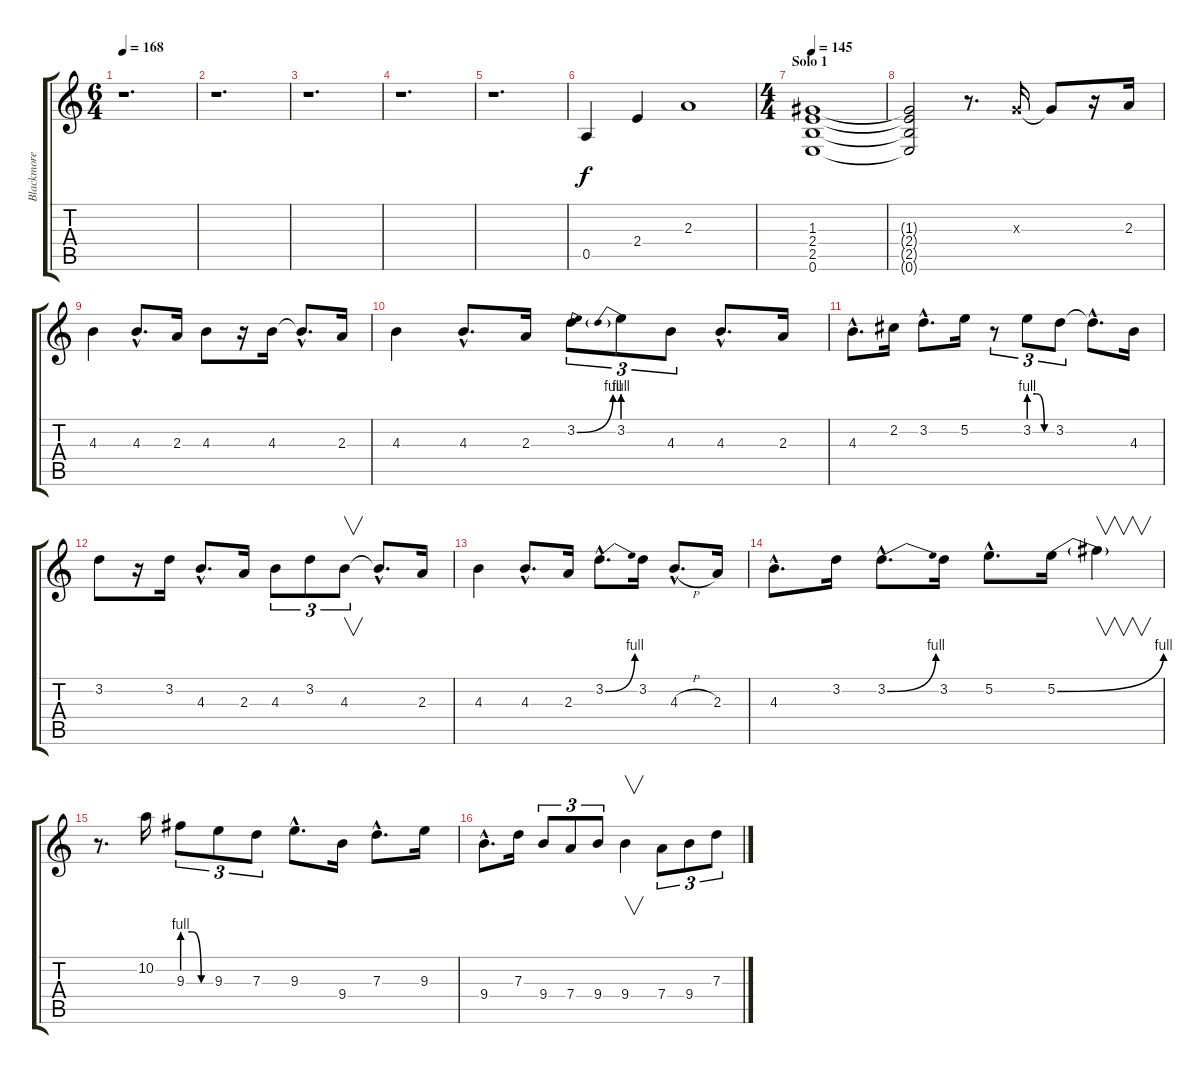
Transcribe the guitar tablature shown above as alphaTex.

\track ("Blackmore" "Blackmore") {instrument overdrivenguitar}
\staff {score tabs}
\tuning (E4 B3 G3 D3 A2 E2) {hide}
\ts (6 4)
\tempo 168
\clef g2
\ks c
r.1{d dy f} |
r.1{d} |
r.1{d} |
r.1{d} |
r.1{d} |
0.5.4 2.4.4 2.3.1 |
\ts (4 4)
\section ("" "Solo 1")
\tempo 145
(1.3 2.4 2.5 0.6).1 |
(1.3{t} 2.4{t} 2.5{t} 0.6{t}).2 r.8{d} 0.3{x}.16 0.3{t}.8 r.16 2.3.16 |
4.3.4 4.3{hac}.8{d} 2.3.16 4.3.8 r.16 4.3.16 4.3{hac t}.8{d} 2.3.16 |
4.3.4 4.3{hac}.8{d} 2.3.16 3.2{be (bend 0 0 60 4)}.8{tu (3 2)} 3.2{be (prebend 0 4 60 4)}.8{tu (3 2)} 4.3.8{tu (3 2)} 4.3{hac}.8{d} 2.3.16 |
4.3{hac}.8{d} 2.2.16 3.2{hac}.8{d} 5.2.16 r.8{tu (3 2)} 3.2{be (custom 0 4 20 4 40 0 60 0)}.8{tu (3 2)} 3.2.8{tu (3 2)} 3.2{hac t}.8{d} 4.3.16 |
3.2.8 r.16 3.2.16 4.3{hac}.8{d} 2.3.16 4.3.8{tu (3 2)} 3.2.8{tu (3 2)} 4.3.8{v tu (3 2)} 4.3{hac t}.8{d} 2.3.16 |
4.3.4 4.3{hac}.8{d} 2.3.16 3.2{be (bend 0 0 60 4) hac}.8{d} 3.2.16 4.3{h hac}.8{d} 2.3.16 |
4.3{hac}.8{d} 3.2.16 3.2{be (bend 0 0 60 4) hac}.8{d} 3.2.16 5.2{hac}.8{d} 5.2{be (bend 0 0 60 4)}.16 5.2{t}.4{v} |
r.8{d} 10.2.16 9.3{be (custom 0 4 20 4 40 0 60 0)}.8{tu (3 2)} 9.3.8{tu (3 2)} 7.3.8{tu (3 2)} 9.3{hac}.8{d} 9.4.16 7.3{hac}.8{d} 9.3.16 |
9.4{hac}.8{d} 7.3.16 9.4.8{tu (3 2)} 7.4.8{tu (3 2)} 9.4.8{tu (3 2)} 9.4.4{v} 7.4.8{tu (3 2)} 9.4.8{tu (3 2)} 7.3.8{tu (3 2)}
